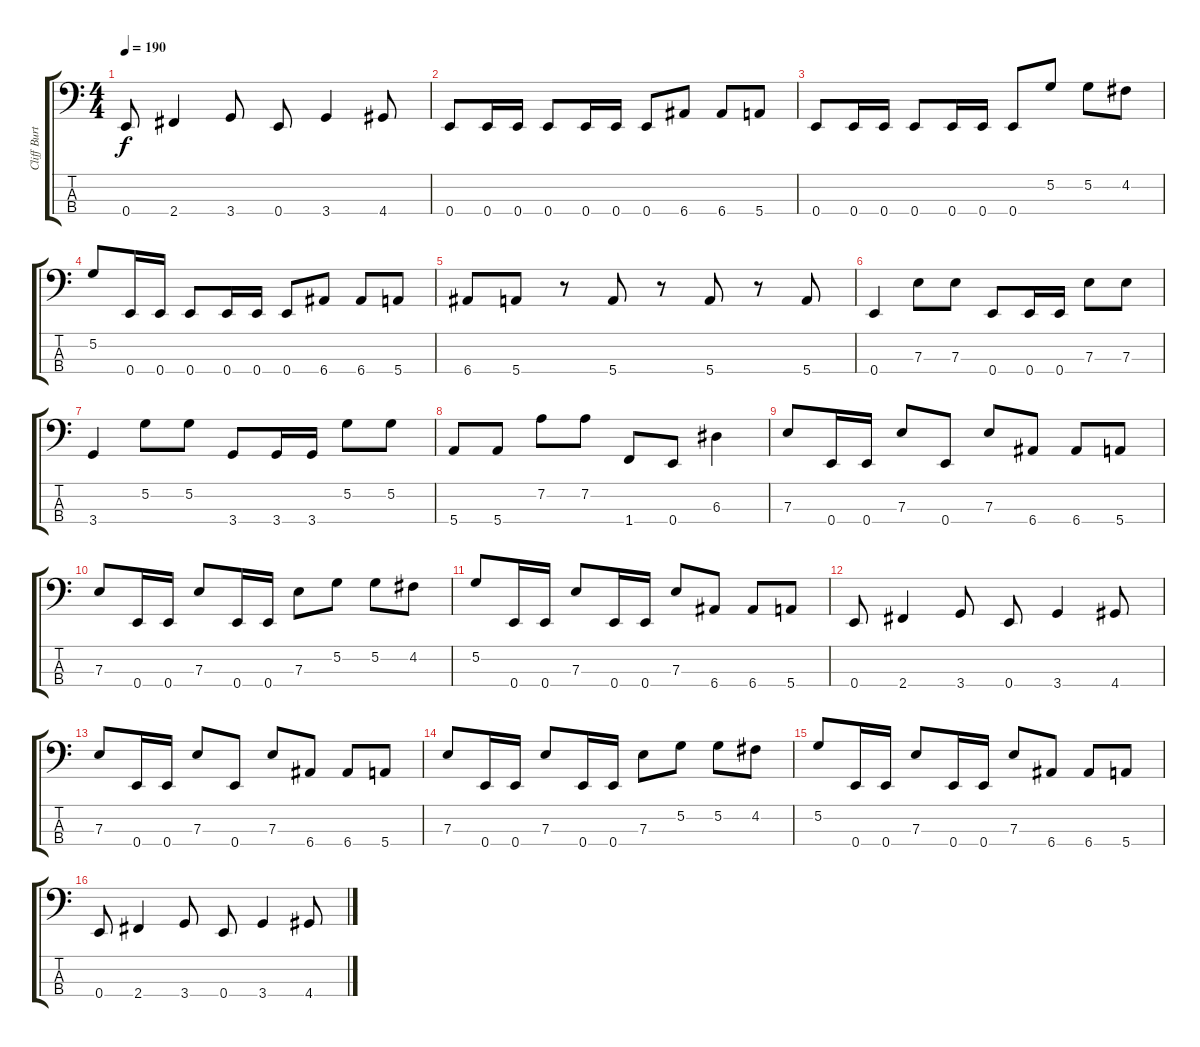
\track ("Cliff Burton" "Cliff Burt") {instrument electricbassfinger}
\staff {score tabs}
\tuning (G2 D2 A1 E1) {hide}
\ts (4 4)
\tempo 190
\clef f4
\ks c
0.4.8{dy f} 2.4.4 3.4.8 0.4.8 3.4.4 4.4.8 |
0.4.8 0.4.16 0.4.16 0.4.8 0.4.16 0.4.16 0.4.8 6.4.8 6.4.8 5.4.8 |
0.4.8 0.4.16 0.4.16 0.4.8 0.4.16 0.4.16 0.4.8 5.2.8 5.2.8 4.2.8 |
5.2.8 0.4.16 0.4.16 0.4.8 0.4.16 0.4.16 0.4.8 6.4.8 6.4.8 5.4.8 |
6.4.8 5.4.8 r.8 5.4.8 r.8 5.4.8 r.8 5.4.8 |
0.4.4 7.3.8 7.3.8 0.4.8 0.4.16 0.4.16 7.3.8 7.3.8 |
3.4.4 5.2.8 5.2.8 3.4.8 3.4.16 3.4.16 5.2.8 5.2.8 |
5.4.8 5.4.8 7.2.8 7.2.8 1.4.8 0.4.8 6.3.4 |
7.3.8 0.4.16 0.4.16 7.3.8 0.4.8 7.3.8 6.4.8 6.4.8 5.4.8 |
7.3.8 0.4.16 0.4.16 7.3.8 0.4.16 0.4.16 7.3.8 5.2.8 5.2.8 4.2.8 |
5.2.8 0.4.16 0.4.16 7.3.8 0.4.16 0.4.16 7.3.8 6.4.8 6.4.8 5.4.8 |
0.4.8 2.4.4 3.4.8 0.4.8 3.4.4 4.4.8 |
7.3.8 0.4.16 0.4.16 7.3.8 0.4.8 7.3.8 6.4.8 6.4.8 5.4.8 |
7.3.8 0.4.16 0.4.16 7.3.8 0.4.16 0.4.16 7.3.8 5.2.8 5.2.8 4.2.8 |
5.2.8 0.4.16 0.4.16 7.3.8 0.4.16 0.4.16 7.3.8 6.4.8 6.4.8 5.4.8 |
0.4.8 2.4.4 3.4.8 0.4.8 3.4.4 4.4.8
